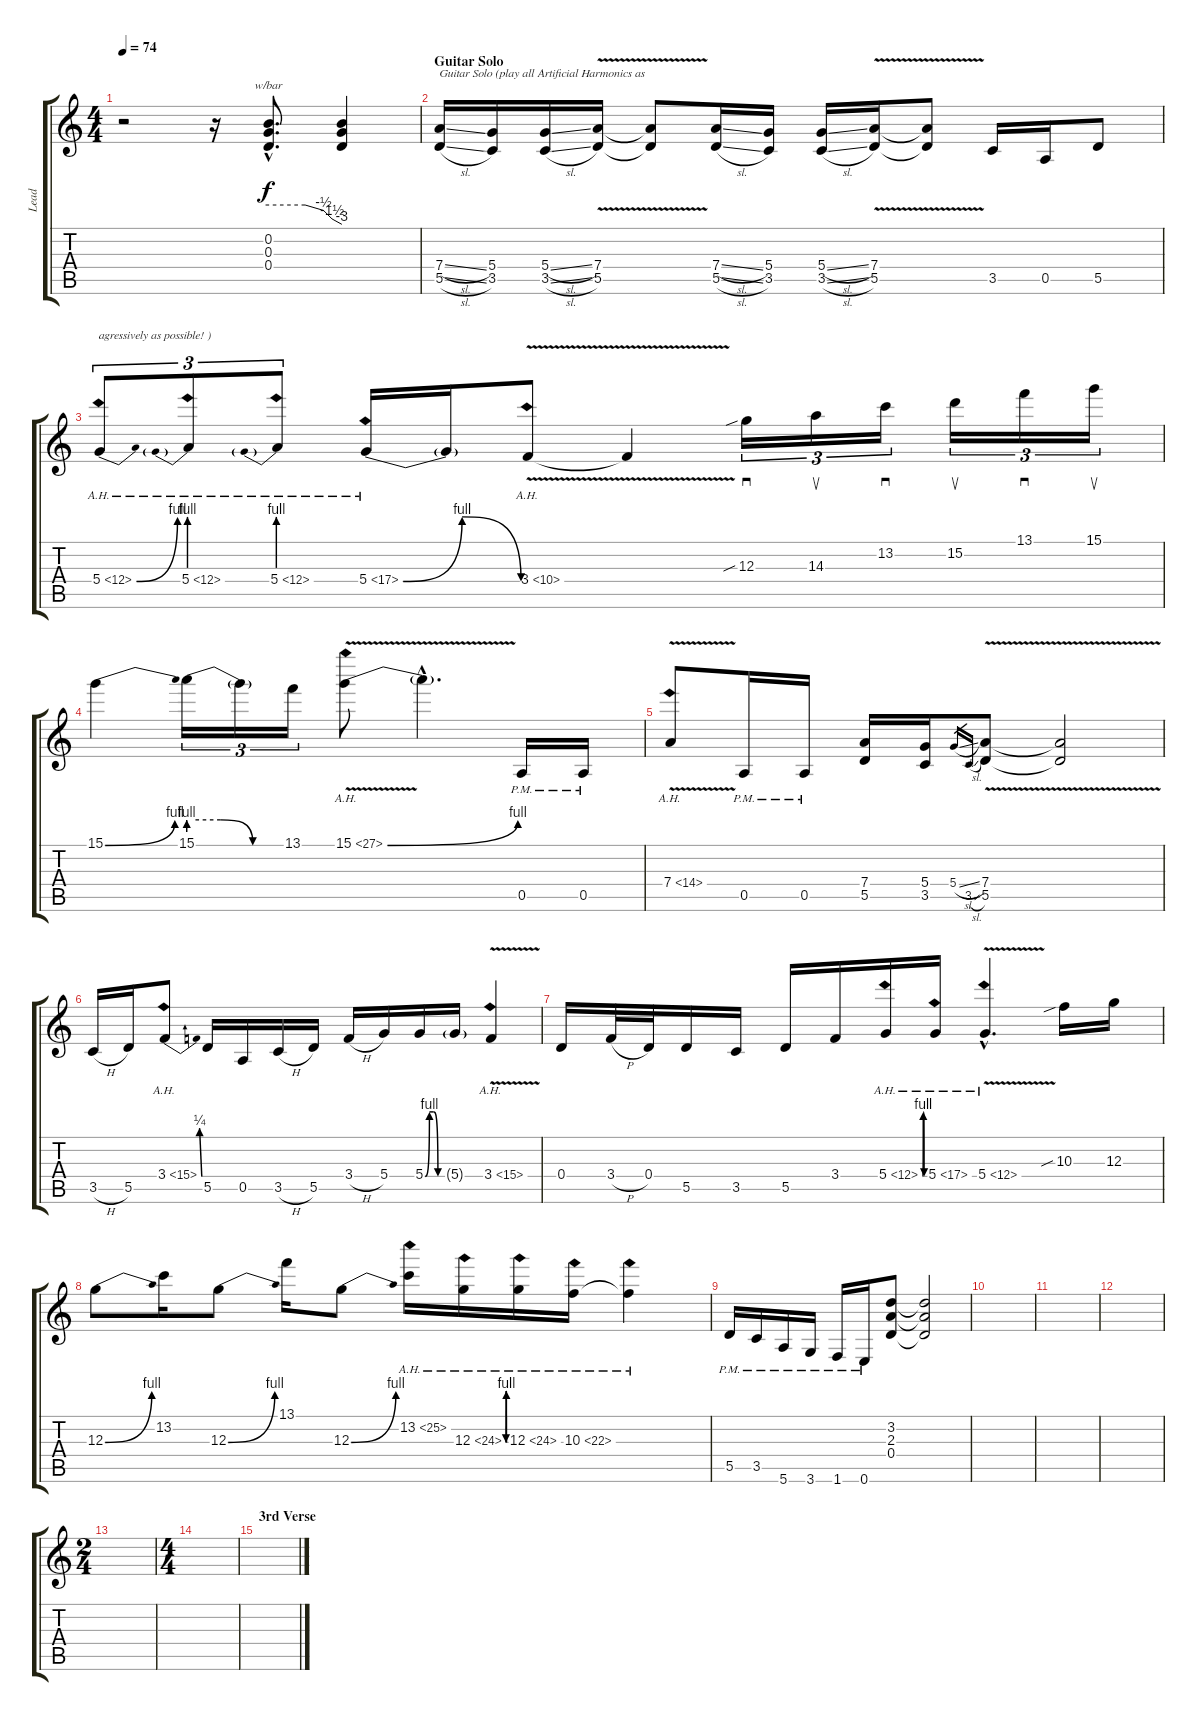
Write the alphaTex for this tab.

\track ("Lead" "Lead") {instrument overdrivenguitar}
\staff {score tabs}
\tuning (E4 B3 G3 D3 A2 E2) {hide}
\ts (4 4)
\tempo 74
\clef g2
\ks c
r.2{dy f} r.16 (0.2{hac} 0.3{hac} 0.4{hac}).8{d tbe (custom default 0 0 30 0 45 -2 52 -6 60 -12)} (0.2{t} 0.3{t} 0.4{t}).4 |
\section ("" "Guitar Solo")
(7.4{sl} 5.5{sl}).16{txt "Guitar Solo (play all Artificial Harmonics as "} (5.4 3.5).16 (5.4{sl} 3.5{sl}).16 (7.4{v} 5.5{v}).16 (7.4{t} 5.5{t}).8 (7.4{sl} 5.5{sl}).16 (5.4 3.5).16 (5.4{sl} 3.5{sl}).16 (7.4{v} 5.5{v}).16 (7.4{t} 5.5{t}).8 3.5.16 0.5.16 5.5.8 |
5.4{be (bend 0 0 60 4) ah 7}.8{tu (3 2) txt "agressively as possible! )"} 5.4{be (prebend 0 4 60 4) ah 7}.8{tu (3 2)} 5.4{be (prebend 0 4 60 4) ah 7}.8{tu (3 2)} 5.4{be (bendrelease 0 0 30 4 30 4 60 0) ah 12}.16 5.4{t}.16 3.4{ah 7 v}.8 3.4{t}.4 12.3{sib}.16{sd tu (3 2)} 14.3.16{su tu (3 2)} 13.2.16{sd tu (3 2)} 15.2.16{su tu (3 2)} 13.1.16{sd tu (3 2)} 15.1.16{su tu (3 2)} |
15.1{be (bend 0 0 60 4)}.4 15.1{be (custom 0 4 20 4 40 0 60 0)}.16{tu (3 2)} 15.1{t}.16{tu (3 2)} 13.1.16{tu (3 2)} 15.1{be (bend 0 0 60 4) ah 12 v}.8 15.1{hac t}.4{d} 0.5{pm}.16 0.5{pm}.16 |
7.4{ah 7 v}.8{txt " "} 0.5{pm}.16 0.5{pm}.16 (7.4 5.5).16 (5.4 3.5).16 5.4{sl}.16{gr} 3.5{sl}.16{gr} (7.4{v} 5.5{v}).8 (7.4{t} 5.5{t}).2 |
3.5{h}.16 5.5.16 3.4{be (bend 0 0 60 1) ah 12}.8 5.5.16 0.5.16 3.5{h}.16 5.5.16 3.4{h}.16 5.4.16 5.4{be (custom 0 0 15 4 30 4 45 0 60 0)}.16 5.4{g}.16 3.4{ah 12 v}.4 |
0.4.16 3.4{h}.32 0.4.32 5.5.16 3.5.16 5.5.16 3.4.16 5.4{be (custom 0 0 15 4 30 4 45 0 60 0) ah 7}.16 5.4{ah 12}.16 5.4{ah 7 v hac}.4{d} 10.3{sib}.16 12.3.16 |
12.3{be (bend 0 0 60 4)}.8 13.2.16 12.3{be (bend 0 0 60 4)}.8 13.1.16 12.3{be (bend 0 0 60 4)}.8 13.2{ah 12}.16 12.3{be (custom 0 0 15 4 30 4 45 0 60 0) ah 12}.16 12.3{ah 12}.16 10.3{ah 12}.16 10.3{ah 12 t}.4 |
5.5{pm}.16 3.5{pm}.16 5.6{pm}.16 3.6{pm}.16 1.6{pm}.16 0.6{pm}.16 (3.2 2.3 0.4).8 (3.2{t} 2.3{t} 0.4{t}).2 |
|
|
|
\ts (2 4)
|
\ts (4 4)
|
\section ("" "3rd Verse")
